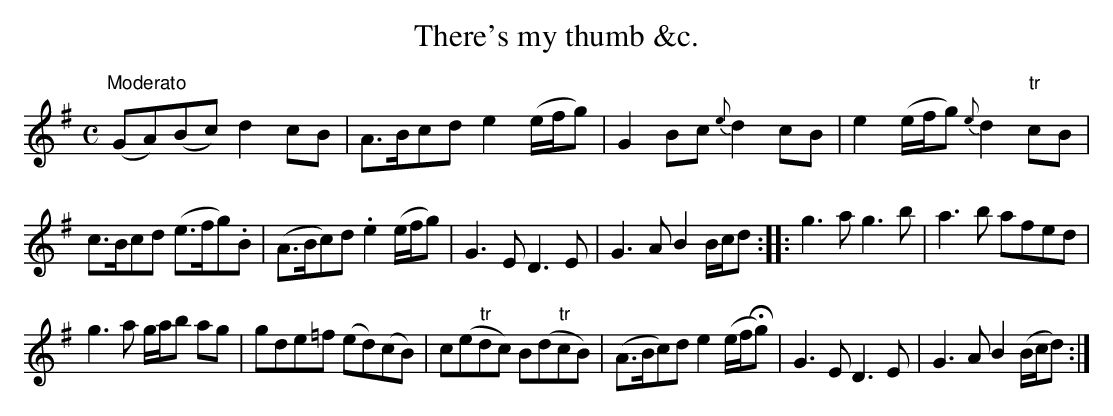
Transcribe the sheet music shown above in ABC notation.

X:1
T:There's my thumb \&c.
M:C
K:G
"Moderato"(GA)(Bc) d2cB| A>Bcd e2(e/f/g)| \
G2Bc {e}d2cB| e2(e/f/g) {e}d2"tr"cB|
c>Bcd (e>fg).B| (A>Bc)d .e2(e/f/g)|\
G3E D3E| G3A B2B/c/d::\
g3a g3b| a3b afed|
g3a g/a/b ag| gde=f (ed)(cB)|\
c(e"tr"dc) B(d"tr"cB)| (A>Bc)d e2(e/f/Hg)|\
G3ED3E| G3AB2(B/c/d):|
